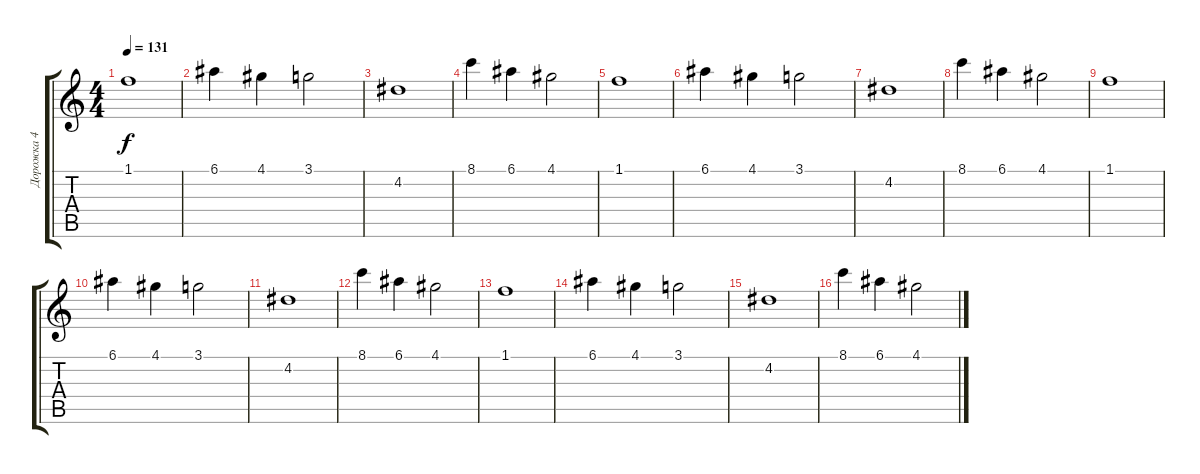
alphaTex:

\track ("Дорожка 4" "Дорожка 4") {instrument acousticguitarsteel}
\staff {score tabs}
\tuning (E4 B3 G3 D3 A2 E2) {hide}
\ts (4 4)
\tempo 131
\clef g2
\ks c
1.1.1{dy f} |
6.1.4 4.1.4 3.1.2 |
4.2.1 |
8.1.4 6.1.4 4.1.2 |
1.1.1 |
6.1.4 4.1.4 3.1.2 |
4.2.1 |
8.1.4 6.1.4 4.1.2 |
1.1.1 |
6.1.4 4.1.4 3.1.2 |
4.2.1 |
8.1.4 6.1.4 4.1.2 |
1.1.1 |
6.1.4 4.1.4 3.1.2 |
4.2.1 |
8.1.4 6.1.4 4.1.2
